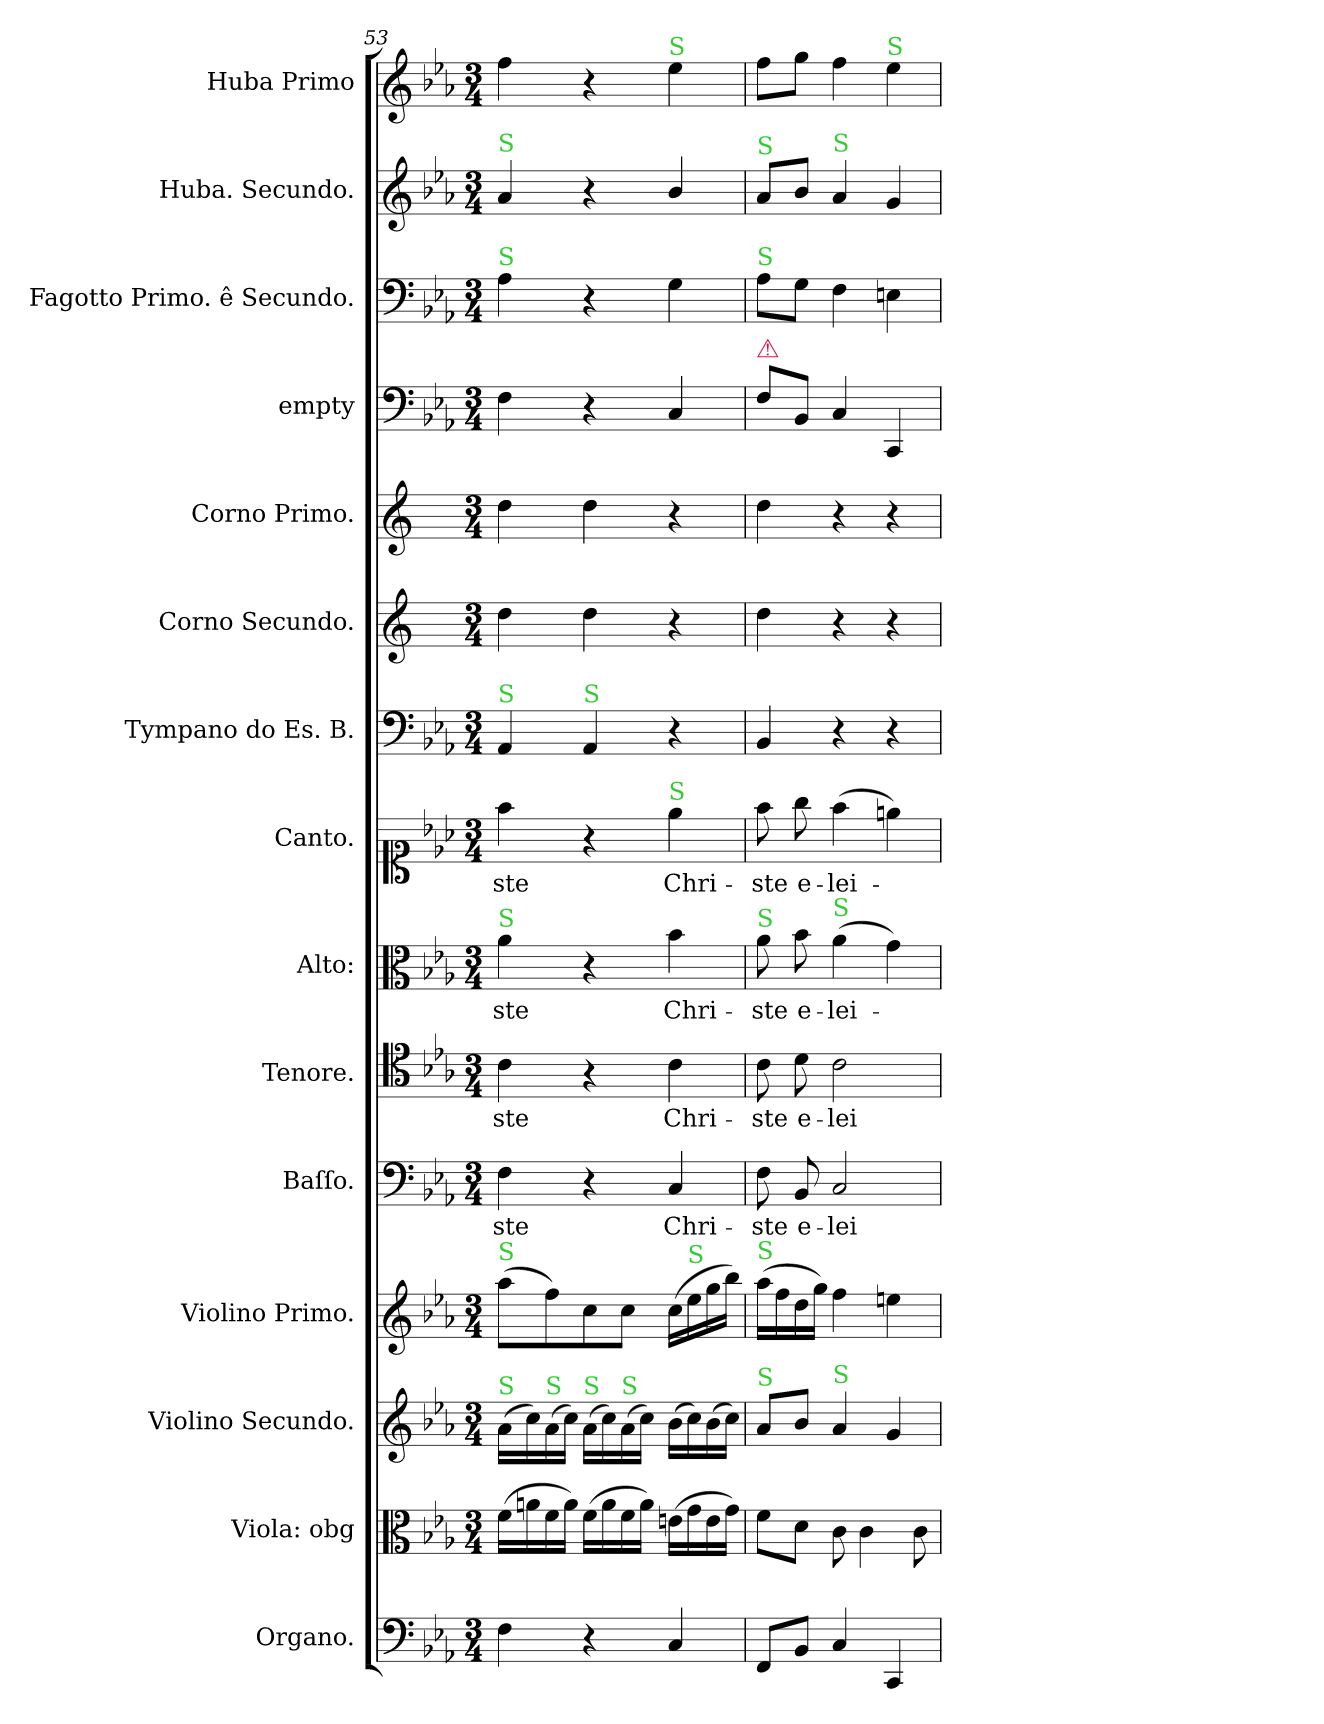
**kern	**kern	**kern	**kern	**kern	**text	**kern	**text	**kern	**text	**kern	**text	**kern	**kern	**kern	**kern	**kern	**kern	**kern
*part15	*part14	*part13	*part12	*part11	*part11	*part10	*part10	*part9	*part9	*part8	*part8	*part7	*part6	*part5	*part4	*part3	*part2	*part1
*staff15	*staff14	*staff13	*staff12	*staff11	*staff11	*staff10	*staff10	*staff9	*staff9	*staff8	*staff8	*staff7	*staff6	*staff5	*staff4	*staff3	*staff2	*staff1
*I"Organo.	*I"Viola: obg	*I"Violino Secundo.	*I"Violino Primo.	*I"Baſſo.	*	*I"Tenore.	*	*I"Alto:	*	*I"Canto.	*	*I"Tympano do Es. B.	*I"Corno Secundo.	*I"Corno Primo.	*I"empty	*I"Fagotto Primo. ê Secundo.	*I"Huba. Secundo.	*I"Huba Primo
*I'org	*I'vla	*	*I'vl I	*I'B	*	*I'T	*	*I'A	*	*I'C	*	*	*	*I'cor I	*	*	*	*
*clefF4	*clefC3	*clefG2	*clefG2	*clefF4	*	*clefC4	*	*clefC3	*	*clefC1	*	*clefF4	*clefG2	*clefG2	*clefF4	*clefF4	*clefG2	*clefG2
*	*	*	*	*	*	*	*	*	*	*	*	*	*ITrd5c9	*ITrd5c9	*	*	*	*
*k[b-e-a-]	*k[b-e-a-]	*k[b-e-a-]	*k[b-e-a-]	*k[b-e-a-]	*	*k[b-e-a-]	*	*k[b-e-a-]	*	*k[b-e-a-]	*	*k[b-e-a-]	*k[b-e-a-]	*k[b-e-a-]	*k[b-e-a-]	*k[b-e-a-]	*k[b-e-a-]	*k[b-e-a-]
*E-:	*E-:	*E-:	*E-:	*E-:	*	*E-:	*	*E-:	*	*E-:	*	*E-:	*E-:	*E-:	*	*	*E-:	*E-:
*M3/4	*M3/4	*M3/4	*M3/4	*M3/4	*	*M3/4	*	*M3/4	*	*M3/4	*	*M3/4	*M3/4	*M3/4	*M3/4	*M3/4	*M3/4	*M3/4
=53	=53	=53	=53	=53	=53	=53	=53	=53	=53	=53	=53	=53	=53	=53	=53	=53	=53	=53
!	!	!	!	!	!	!	!	!	!	!	!	!	!	!	!	!	!LO:TX:a:color=limegreen:t=S	!
!	!	!	!	!	!	!	!	!	!	!	!	!	!	!	!	!LO:TX:a:color=limegreen:t=S	!	!
!	!	!	!	!	!	!	!	!	!	!	!	!LO:TX:a:color=limegreen:t=S	!	!	!	!	!	!
!	!	!	!	!	!	!	!	!LO:TX:a:color=limegreen:t=S	!	!	!	!	!	!	!	!	!	!
!	!	!	!LO:TX:a:color=limegreen:t=S	!	!	!	!	!	!	!	!	!	!	!	!	!	!	!
!	!	!LO:TX:a:color=limegreen:t=S	!	!	!	!	!	!	!	!	!	!	!	!	!	!	!	!
4F\	(>16f\LL	(>16a-\LL	(>8aa-\L	4F\	-ste	4c\	-ste	4a-\	-ste	4ff\	-ste	4AA-/	4f\	4f\	4F\	4A-\	4a-/	4ff\
.	16an\	16cc\)	.	.	.	.	.	.	.	.	.	.	.	.	.	.	.	.
!	!	!LO:TX:a:color=limegreen:t=S	!	!	!	!	!	!	!	!	!	!	!	!	!	!	!	!
.	16f\	(>16a-\	8ff\)	.	.	.	.	.	.	.	.	.	.	.	.	.	.	.
.	16a\JJ)	16cc\JJ)	.	.	.	.	.	.	.	.	.	.	.	.	.	.	.	.
!	!	!	!	!	!	!	!	!	!	!	!	!LO:TX:a:color=limegreen:t=S	!	!	!	!	!	!
!	!	!LO:TX:a:color=limegreen:t=S	!	!	!	!	!	!	!	!	!	!	!	!	!	!	!	!
4r	(>16f\LL	(>16a-\LL	8cc\	4r	.	4r	.	4r	.	4r	.	4AA-/	4f\	4f\	4r	4r	4r	4r
.	16a\	16cc\)	.	.	.	.	.	.	.	.	.	.	.	.	.	.	.	.
!	!	!LO:TX:a:color=limegreen:t=S	!	!	!	!	!	!	!	!	!	!	!	!	!	!	!	!
.	16f\	(>16a-\	8cc\J	.	.	.	.	.	.	.	.	.	.	.	.	.	.	.
.	16a\JJ)	16cc\JJ)	.	.	.	.	.	.	.	.	.	.	.	.	.	.	.	.
!	!	!	!	!	!	!	!	!	!	!	!	!	!	!	!	!	!	!LO:TX:a:color=limegreen:t=S
!	!	!	!	!	!	!	!	!	!	!LO:TX:a:color=limegreen:t=S	!	!	!	!	!	!	!	!
!	!	!	!	!	!LO:LY:i	!	!LO:LY:i	!	!LO:LY:i	!	!LO:LY:i	!	!	!	!	!	!	!
4C/	(>16en\LL	(>16b-\LL	(>16cc\LL	4C/	Chri-	4c\	Chri-	4b-\	Chri-	4ee-\	Chri-	4r	4r	4r	4C/	4G\	4b-/	4ee-\
!	!	!	!LO:TX:a:color=limegreen:t=S	!	!	!	!	!	!	!	!	!	!	!	!	!	!	!
.	16g\	16cc\)	16ee-\	.	.	.	.	.	.	.	.	.	.	.	.	.	.	.
.	16e\	(>16b-\	16gg\	.	.	.	.	.	.	.	.	.	.	.	.	.	.	.
.	16g\JJ)	16cc\JJ)	16bb-\JJ)	.	.	.	.	.	.	.	.	.	.	.	.	.	.	.
=54	=54	=54	=54	=54	=54	=54	=54	=54	=54	=54	=54	=54	=54	=54	=54	=54	=54	=54
!	!	!	!	!	!	!	!	!	!	!	!	!	!	!	!	!	!LO:TX:a:color=limegreen:t=S	!
!	!	!	!	!	!	!	!	!	!	!	!	!	!	!	!	!LO:TX:a:color=limegreen:t=S	!	!
!	!	!	!	!	!	!	!	!	!	!	!	!	!	!	!LO:TX:a:color=crimson:t=⚠	!	!	!
!	!	!	!	!	!	!	!	!LO:TX:a:color=limegreen:t=S	!	!	!	!	!	!	!	!	!	!
!	!	!	!LO:TX:a:color=limegreen:t=S	!	!	!	!	!	!	!	!	!	!	!	!	!	!	!
!	!	!LO:TX:a:color=limegreen:t=S	!	!	!	!	!	!	!	!	!	!	!	!	!	!	!	!
!	!	!	!	!	!LO:LY:i	!	!LO:LY:i	!	!LO:LY:i	!	!LO:LY:i	!	!	!	!	!	!	!
8FF/L	8f\L	8a-/L	(>16aa-\LL	8F\	-ste	8c\	-ste	8a-\	-ste	8ff\	-ste	4BB-/	4f\	4f\	8F\L	8A-\L	8a-/L	8ff\L
.	.	.	16ff\	.	.	.	.	.	.	.	.	.	.	.	.	.	.	.
8BB-/J	8d\J	8b-/J	16dd\	8BB-/	e-	8d\	e-	8b-\	e-	8gg\	e-	.	.	.	8BB-/J	8G\J	8b-/J	8gg\J
.	.	.	16gg\JJ)	.	.	.	.	.	.	.	.	.	.	.	.	.	.	.
!	!	!	!	!	!	!	!	!	!	!	!	!	!	!	!	!	!LO:TX:a:color=limegreen:t=S	!
!	!	!	!	!	!	!	!	!LO:TX:a:color=limegreen:t=S	!	!	!	!	!	!	!	!	!	!
!	!	!LO:TX:a:color=limegreen:t=S	!	!	!	!	!	!	!	!	!	!	!	!	!	!	!	!
4C/	8c\	4a-/	4ff\	2C/	-lei-	2c\	-lei-	(>4a-\	-lei-	(>4ff\	-lei-	4r	4r	4r	4C/	4F\	4a-/	4ff\
.	4c\	.	.	.	.	.	.	.	.	.	.	.	.	.	.	.	.	.
!	!	!	!	!	!	!	!	!	!	!	!	!	!	!	!	!	!	!LO:TX:a:color=limegreen:t=S
4CC/	.	4g/	4een\	.	.	.	.	4g\)	.	4een\)	.	4r	4r	4r	4CC/	4En\	4g/	4ee-\
.	8c\	.	.	.	.	.	.	.	.	.	.	.	.	.	.	.	.	.
=	=	=	=	=	=	=	=	=	=	=	=	=	=	=	=	=	=	=
*-	*-	*-	*-	*-	*-	*-	*-	*-	*-	*-	*-	*-	*-	*-	*-	*-	*-	*-
